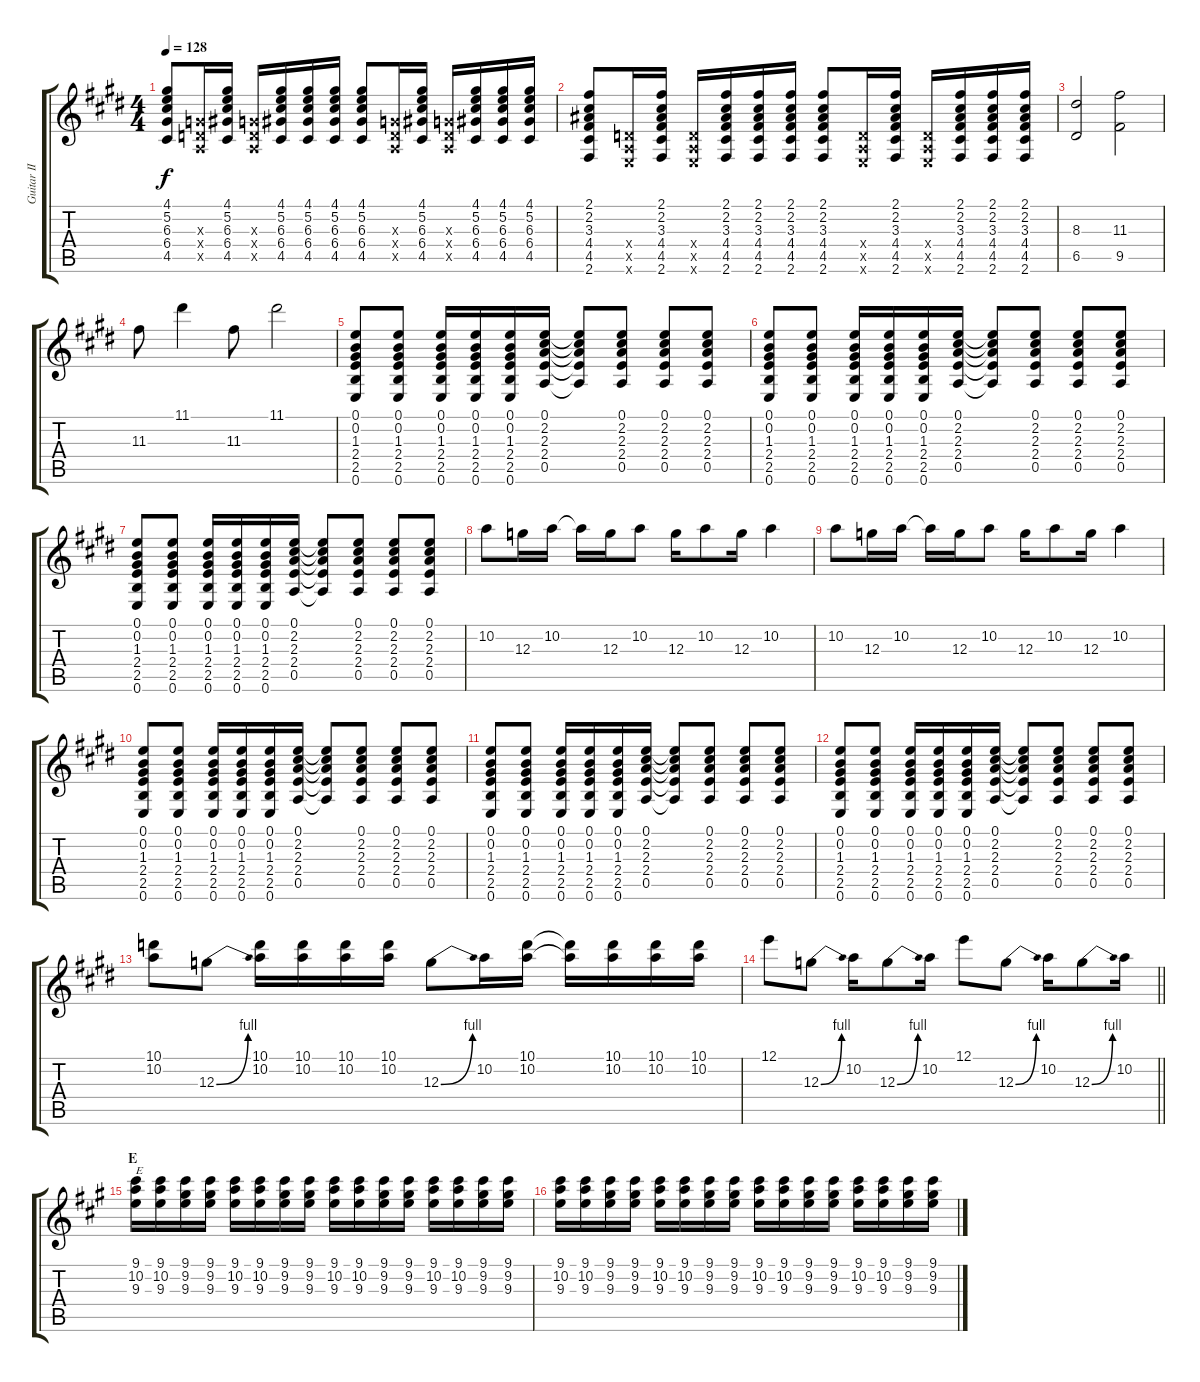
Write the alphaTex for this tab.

\track ("Guitar II" "Guitar II") {instrument distortionguitar}
\staff {score tabs}
\tuning (E4 B3 G3 D3 A2 E2) {hide}
\ts (4 4)
\tempo 128
\clef g2
\ks e
(4.1 5.2 6.3 6.4 4.5).8{dy f} (0.3{x} 0.4{x} 0.5{x}).16 (4.1 5.2 6.3 6.4 4.5).16 (0.3{x} 0.4{x} 0.5{x}).16 (4.1 5.2 6.3 6.4 4.5).16 (4.1 5.2 6.3 6.4 4.5).16 (4.1 5.2 6.3 6.4 4.5).16 (4.1 5.2 6.3 6.4 4.5).8 (0.3{x} 0.4{x} 0.5{x}).16 (4.1 5.2 6.3 6.4 4.5).16 (0.3{x} 0.4{x} 0.5{x}).16 (4.1 5.2 6.3 6.4 4.5).16 (4.1 5.2 6.3 6.4 4.5).16 (4.1 5.2 6.3 6.4 4.5).16 |
(2.1 2.2 3.3 4.4 4.5 2.6).8 (0.4{x} 0.5{x} 0.6{x}).16 (2.1 2.2 3.3 4.4 4.5 2.6).16 (0.4{x} 0.5{x} 0.6{x}).16 (2.1 2.2 3.3 4.4 4.5 2.6).16 (2.1 2.2 3.3 4.4 4.5 2.6).16 (2.1 2.2 3.3 4.4 4.5 2.6).16 (2.1 2.2 3.3 4.4 4.5 2.6).8 (0.4{x} 0.5{x} 0.6{x}).16 (2.1 2.2 3.3 4.4 4.5 2.6).16 (0.4{x} 0.5{x} 0.6{x}).16 (2.1 2.2 3.3 4.4 4.5 2.6).16 (2.1 2.2 3.3 4.4 4.5 2.6).16 (2.1 2.2 3.3 4.4 4.5 2.6).16 |
(8.3 6.5).2 (11.3 9.5).2 |
11.3.8 11.1.4 11.3.8 11.1.2 |
(0.1 0.2 1.3 2.4 2.5 0.6).8 (0.1 0.2 1.3 2.4 2.5 0.6).8 (0.1 0.2 1.3 2.4 2.5 0.6).16 (0.1 0.2 1.3 2.4 2.5 0.6).16 (0.1 0.2 1.3 2.4 2.5 0.6).16 (0.1 2.2 2.3 2.4 0.5).16 (0.1{t} 2.2{t} 2.3{t} 2.4{t} 0.5{t}).8 (0.1 2.2 2.3 2.4 0.5).8 (0.1 2.2 2.3 2.4 0.5).8 (0.1 2.2 2.3 2.4 0.5).8 |
(0.1 0.2 1.3 2.4 2.5 0.6).8 (0.1 0.2 1.3 2.4 2.5 0.6).8 (0.1 0.2 1.3 2.4 2.5 0.6).16 (0.1 0.2 1.3 2.4 2.5 0.6).16 (0.1 0.2 1.3 2.4 2.5 0.6).16 (0.1 2.2 2.3 2.4 0.5).16 (0.1{t} 2.2{t} 2.3{t} 2.4{t} 0.5{t}).8 (0.1 2.2 2.3 2.4 0.5).8 (0.1 2.2 2.3 2.4 0.5).8 (0.1 2.2 2.3 2.4 0.5).8 |
(0.1 0.2 1.3 2.4 2.5 0.6).8 (0.1 0.2 1.3 2.4 2.5 0.6).8 (0.1 0.2 1.3 2.4 2.5 0.6).16 (0.1 0.2 1.3 2.4 2.5 0.6).16 (0.1 0.2 1.3 2.4 2.5 0.6).16 (0.1 2.2 2.3 2.4 0.5).16 (0.1{t} 2.2{t} 2.3{t} 2.4{t} 0.5{t}).8 (0.1 2.2 2.3 2.4 0.5).8 (0.1 2.2 2.3 2.4 0.5).8 (0.1 2.2 2.3 2.4 0.5).8 |
10.2.8 12.3.16 10.2.16 10.2{t}.16 12.3.16 10.2.8 12.3.16 10.2.8 12.3.16 10.2.4 |
10.2.8 12.3.16 10.2.16 10.2{t}.16 12.3.16 10.2.8 12.3.16 10.2.8 12.3.16 10.2.4 |
(0.1 0.2 1.3 2.4 2.5 0.6).8 (0.1 0.2 1.3 2.4 2.5 0.6).8 (0.1 0.2 1.3 2.4 2.5 0.6).16 (0.1 0.2 1.3 2.4 2.5 0.6).16 (0.1 0.2 1.3 2.4 2.5 0.6).16 (0.1 2.2 2.3 2.4 0.5).16 (0.1{t} 2.2{t} 2.3{t} 2.4{t} 0.5{t}).8 (0.1 2.2 2.3 2.4 0.5).8 (0.1 2.2 2.3 2.4 0.5).8 (0.1 2.2 2.3 2.4 0.5).8 |
(0.1 0.2 1.3 2.4 2.5 0.6).8 (0.1 0.2 1.3 2.4 2.5 0.6).8 (0.1 0.2 1.3 2.4 2.5 0.6).16 (0.1 0.2 1.3 2.4 2.5 0.6).16 (0.1 0.2 1.3 2.4 2.5 0.6).16 (0.1 2.2 2.3 2.4 0.5).16 (0.1{t} 2.2{t} 2.3{t} 2.4{t} 0.5{t}).8 (0.1 2.2 2.3 2.4 0.5).8 (0.1 2.2 2.3 2.4 0.5).8 (0.1 2.2 2.3 2.4 0.5).8 |
(0.1 0.2 1.3 2.4 2.5 0.6).8 (0.1 0.2 1.3 2.4 2.5 0.6).8 (0.1 0.2 1.3 2.4 2.5 0.6).16 (0.1 0.2 1.3 2.4 2.5 0.6).16 (0.1 0.2 1.3 2.4 2.5 0.6).16 (0.1 2.2 2.3 2.4 0.5).16 (0.1{t} 2.2{t} 2.3{t} 2.4{t} 0.5{t}).8 (0.1 2.2 2.3 2.4 0.5).8 (0.1 2.2 2.3 2.4 0.5).8 (0.1 2.2 2.3 2.4 0.5).8 |
(10.1 10.2).8 12.3{be (bend 0 0 60 4)}.8 (10.1 10.2).16 (10.1 10.2).16 (10.1 10.2).16 (10.1 10.2).16 12.3{be (bend 0 0 60 4)}.8 10.2.16 (10.1 10.2).16 (10.1{t} 10.2{t}).16 (10.1 10.2).16 (10.1 10.2).16 (10.1 10.2).16 |
\barLineRight lightlight
12.1.8 12.3{be (bend 0 0 60 4)}.8 10.2.16 12.3{be (bend 0 0 60 4)}.8 10.2.16 12.1.8 12.3{be (bend 0 0 60 4)}.8 10.2.16 12.3{be (bend 0 0 60 4)}.8 10.2.16 |
\section ("" "E")
\ks a
(9.1 10.2 9.3).16{txt "E"} (9.1 10.2 9.3).16 (9.1 9.2 9.3).16 (9.1 9.2 9.3).16 (9.1 10.2 9.3).16 (9.1 10.2 9.3).16 (9.1 9.2 9.3).16 (9.1 9.2 9.3).16 (9.1 10.2 9.3).16 (9.1 10.2 9.3).16 (9.1 9.2 9.3).16 (9.1 9.2 9.3).16 (9.1 10.2 9.3).16 (9.1 10.2 9.3).16 (9.1 9.2 9.3).16 (9.1 9.2 9.3).16 |
(9.1 10.2 9.3).16 (9.1 10.2 9.3).16 (9.1 9.2 9.3).16 (9.1 9.2 9.3).16 (9.1 10.2 9.3).16 (9.1 10.2 9.3).16 (9.1 9.2 9.3).16 (9.1 9.2 9.3).16 (9.1 10.2 9.3).16 (9.1 10.2 9.3).16 (9.1 9.2 9.3).16 (9.1 9.2 9.3).16 (9.1 10.2 9.3).16 (9.1 10.2 9.3).16 (9.1 9.2 9.3).16 (9.1 9.2 9.3).16
